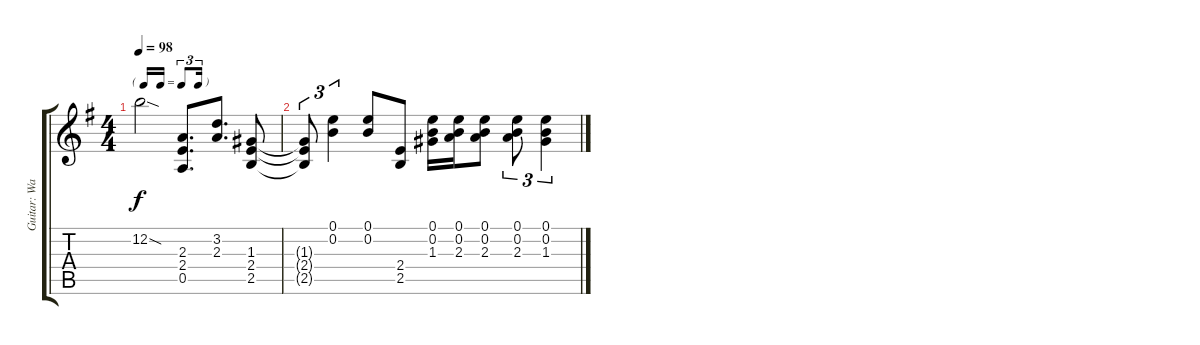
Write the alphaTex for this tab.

\track ("Guitar: Warren" "Guitar: Wa") {instrument distortionguitar}
\staff {score tabs}
\tuning (E4 B3 G3 D3 A2 E2) {hide}
\ts (4 4)
\tf triplet16th
\tempo 98
\clef g2
\ks g
12.2{sod}.2{dy f} (2.3 2.4 0.5).8{d} (3.2 2.3).8{d} (1.3 2.4 2.5).8 |
(1.3{t} 2.4{t} 2.5{t}).8{tu (3 2)} (0.1 0.2).4{tu (3 2)} (0.1 0.2).8 (2.4 2.5).8 (0.1 0.2 1.3).16 (0.1 0.2 2.3).16 (0.1 0.2 2.3).8 (0.1 0.2 2.3).8{tu (3 2)} (0.1 0.2 1.3).4{tu (3 2)}
